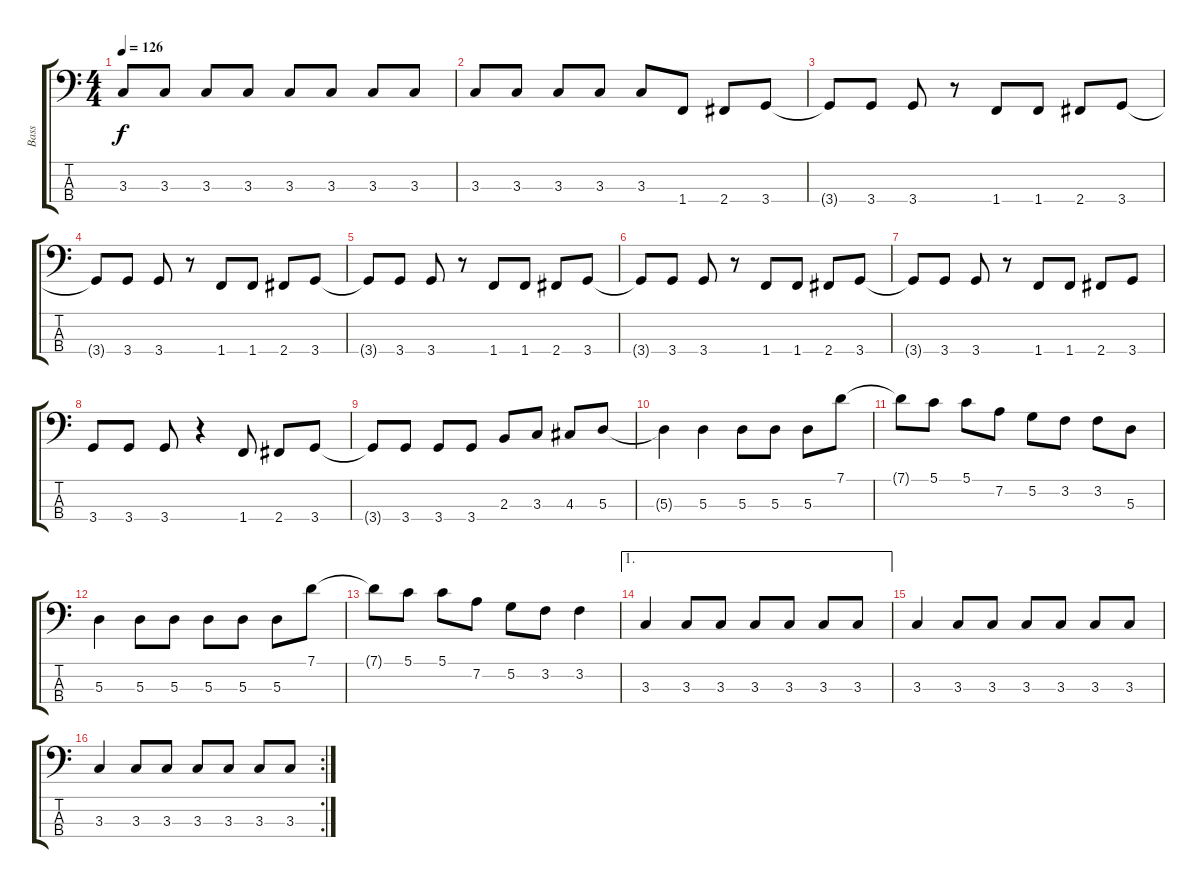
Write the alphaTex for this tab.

\track ("Bass" "Bass") {instrument electricbassfinger}
\staff {score tabs}
\tuning (G2 D2 A1 E1) {hide}
\ts (4 4)
\tempo 126
\clef f4
\ks c
3.3.8{dy f} 3.3.8 3.3.8 3.3.8 3.3.8 3.3.8 3.3.8 3.3.8 |
3.3.8 3.3.8 3.3.8 3.3.8 3.3.8 1.4.8 2.4.8 3.4.8 |
3.4{t}.8 3.4.8 3.4.8 r.8 1.4.8 1.4.8 2.4.8 3.4.8 |
3.4{t}.8 3.4.8 3.4.8 r.8 1.4.8 1.4.8 2.4.8 3.4.8 |
3.4{t}.8 3.4.8 3.4.8 r.8 1.4.8 1.4.8 2.4.8 3.4.8 |
3.4{t}.8 3.4.8 3.4.8 r.8 1.4.8 1.4.8 2.4.8 3.4.8 |
3.4{t}.8 3.4.8 3.4.8 r.8 1.4.8 1.4.8 2.4.8 3.4.8 |
3.4.8 3.4.8 3.4.8 r.4 1.4.8 2.4.8 3.4.8 |
3.4{t}.8 3.4.8 3.4.8 3.4.8 2.3.8 3.3.8 4.3.8 5.3.8 |
5.3{t}.4 5.3.4 5.3.8 5.3.8 5.3.8 7.1.8 |
7.1{t}.8 5.1.8 5.1.8 7.2.8 5.2.8 3.2.8 3.2.8 5.3.8 |
5.3.4 5.3.8 5.3.8 5.3.8 5.3.8 5.3.8 7.1.8 |
7.1{t}.8 5.1.8 5.1.8 7.2.8 5.2.8 3.2.8 3.2.4 |
\ae 1
3.3.4 3.3.8 3.3.8 3.3.8 3.3.8 3.3.8 3.3.8 |
3.3.4 3.3.8 3.3.8 3.3.8 3.3.8 3.3.8 3.3.8 |
\rc 2
3.3.4 3.3.8 3.3.8 3.3.8 3.3.8 3.3.8 3.3.8
